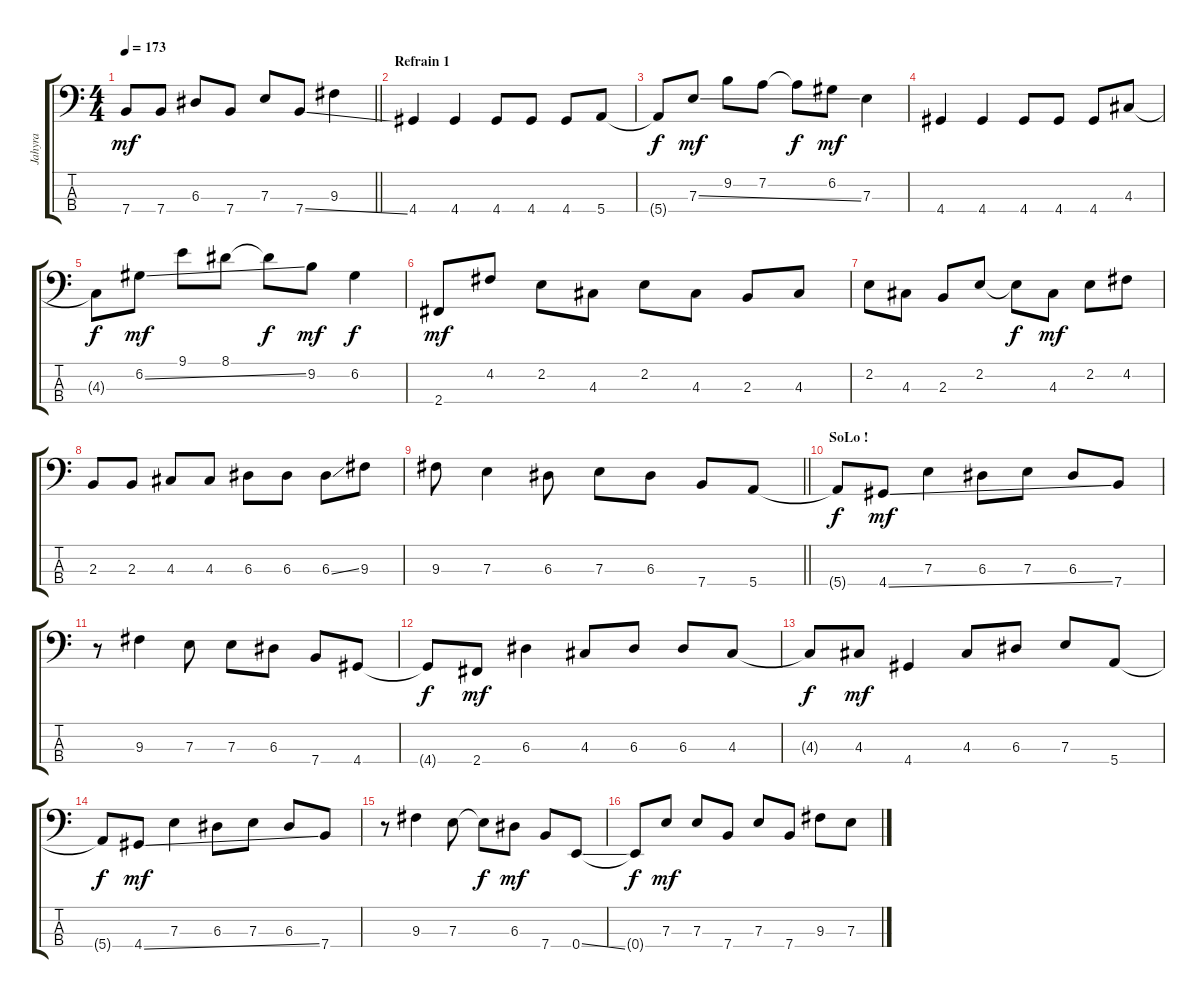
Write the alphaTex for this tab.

\track ("Jahyra" "Jahyra") {instrument electricbassfinger}
\staff {score tabs}
\tuning (G2 D2 A1 E1) {hide}
\ts (4 4)
\section ("" "")
\tempo 173
\clef f4
\barLineRight lightlight
\ks c
7.4.8{dy mf} 7.4.8 6.3.8 7.4.8 7.3.8 7.4{ss}.8 9.3.4 |
\section ("" "Refrain 1")
4.4.4 4.4.4 4.4.8 4.4.8 4.4.8 5.4.8 |
5.4{t}.8{dy f} 7.3{ss}.8{dy mf} 9.2.8 7.2.8 7.2{t}.8{dy f} 6.2.8{dy mf} 7.3.4 |
4.4.4 4.4.4 4.4.8 4.4.8 4.4.8 4.3.8 |
4.3{t}.8{dy f} 6.2{ss}.8{dy mf} 9.1.8 8.1.8 8.1{t}.8{dy f} 9.2.8{dy mf} 6.2.4{dy f} |
2.4.8{dy mf} 4.2.8 2.2.8 4.3.8 2.2.8 4.3.8 2.3.8 4.3.8 |
2.2.8 4.3.8 2.3.8 2.2.8 2.2{t}.8{dy f} 4.3.8{dy mf} 2.2.8 4.2.8 |
2.3.8 2.3.8 4.3.8 4.3.8 6.3.8 6.3.8 6.3{ss}.8 9.3.8 |
\barLineRight lightlight
9.3.8 7.3.4 6.3.8 7.3.8 6.3.8 7.4.8 5.4.8 |
\section ("" "SoLo !")
5.4{t}.8{dy f} 4.4{ss}.8{dy mf} 7.3.4 6.3.8 7.3.8 6.3.8 7.4.8 |
r.8 9.3.4 7.3.8 7.3.8 6.3.8 7.4.8 4.4.8 |
4.4{t}.8{dy f} 2.4.8{dy mf} 6.3.4 4.3.8 6.3.8 6.3.8 4.3.8 |
4.3{t}.8{dy f} 4.3.8{dy mf} 4.4.4 4.3.8 6.3.8 7.3.8 5.4.8 |
5.4{t}.8{dy f} 4.4{ss}.8{dy mf} 7.3.4 6.3.8 7.3.8 6.3.8 7.4.8 |
r.8 9.3.4 7.3.8 7.3{t}.8{dy f} 6.3.8{dy mf} 7.4.8 0.4{ss}.8 |
0.4{t}.8{dy f} 7.3.8{dy mf} 7.3.8 7.4.8 7.3.8 7.4.8 9.3.8 7.3.8
